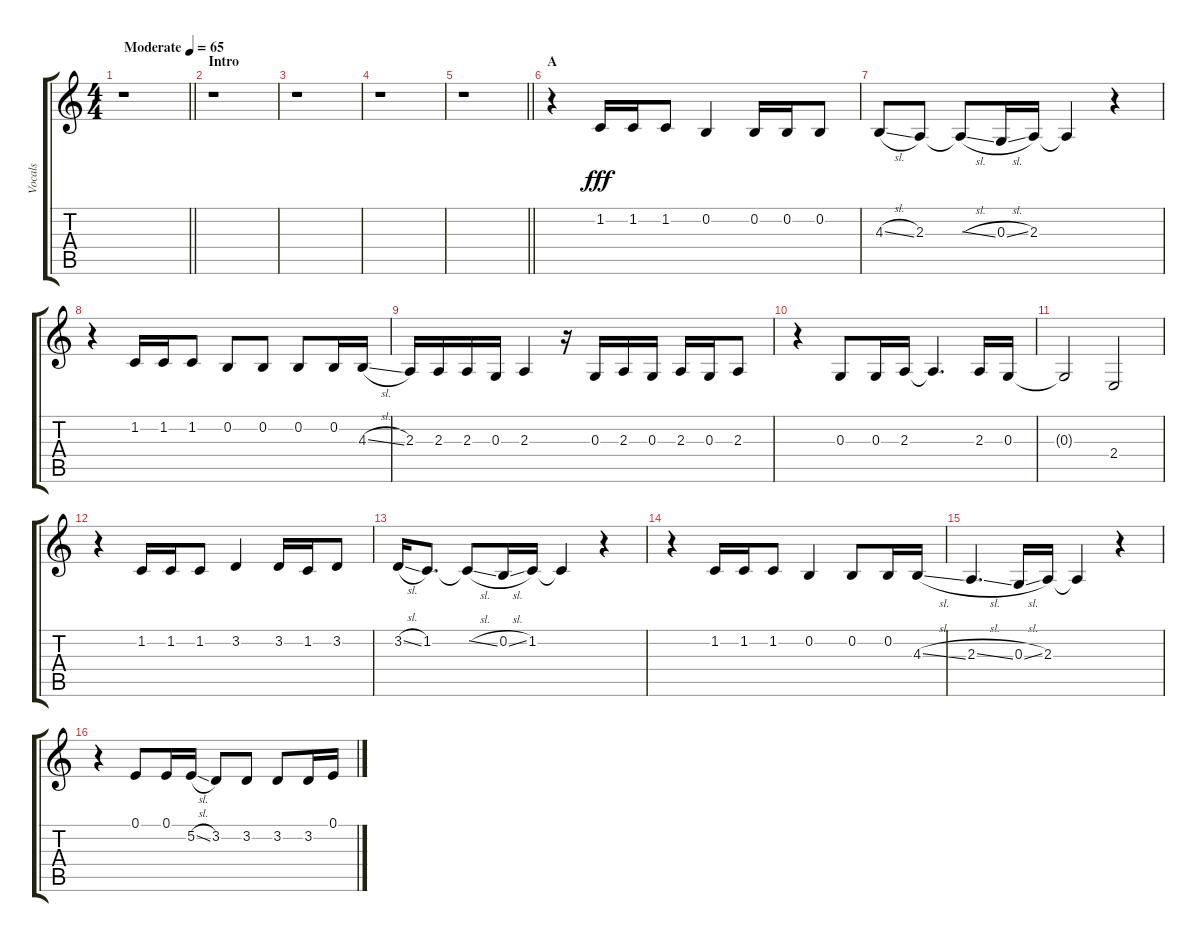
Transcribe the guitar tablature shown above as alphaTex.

\track ("Vocals" "Vocals") {instrument voiceoohs}
\staff {score tabs}
\tuning (E4 B3 G3 D3 A2 E2) {hide}
\ts (4 4)
\tempo (65 "Moderate")
\clef g2
\barLineRight lightlight
\ks c
r.1{dy fff instrument voiceoohs} |
\section ("" "Intro")
r.1 |
r.1 |
r.1 |
\barLineRight lightlight
r.1 |
\section ("" "A")
r.4 1.2.16 1.2.16 1.2.8 0.2.4 0.2.16 0.2.16 0.2.8 |
4.3{sl}.8 2.3.8 2.3{sl t}.8 0.3{sl}.16 2.3.16 2.3{t}.4 r.4 |
r.4 1.2.16 1.2.16 1.2.8 0.2.8 0.2.8 0.2.8 0.2.16 4.3{sl}.16 |
2.3.16 2.3.16 2.3.16 0.3.16 2.3.4 r.16 0.3.16 2.3.16 0.3.16 2.3.16 0.3.16 2.3.8 |
r.4 0.3.8 0.3.16 2.3.16 2.3{t}.4{d} 2.3.16 0.3.16 |
0.3{t}.2 2.4.2 |
r.4 1.2.16 1.2.16 1.2.8 3.2.4 3.2.16 1.2.16 3.2.8 |
3.2{sl}.16 1.2.8{d} 1.2{sl t}.8 0.2{sl}.16 1.2.16 1.2{t}.4 r.4 |
r.4 1.2.16 1.2.16 1.2.8 0.2.4 0.2.8 0.2.16 4.3{sl}.16 |
2.3{sl}.4{d} 0.3{sl}.16 2.3.16 2.3{t}.4 r.4 |
r.4 0.1.8 0.1.16 5.2{sl}.16 3.2.8 3.2.8 3.2.8 3.2.16 0.1.16
